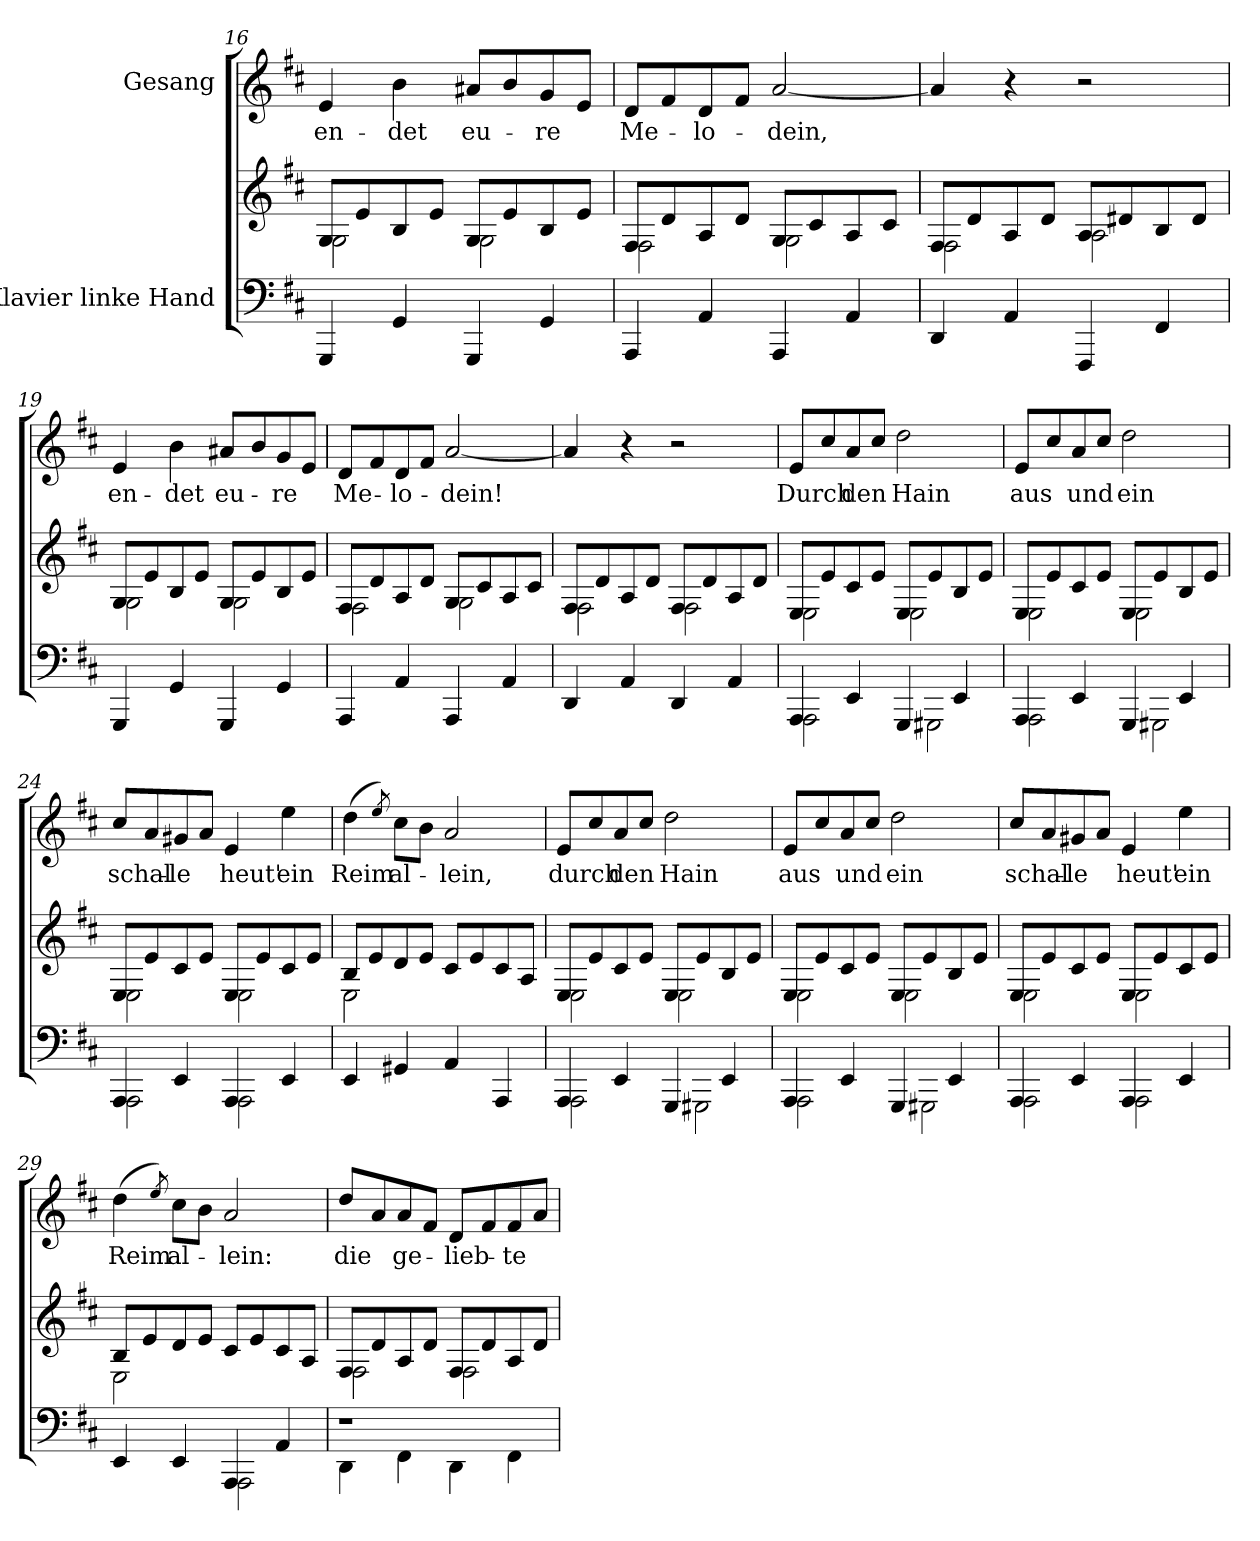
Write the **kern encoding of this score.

**kern	**kern	**kern	**text
*part2	*part2	*part1	*part1
*staff3	*staff2	*staff1	*staff1
*I"Klavier linke Hand	*	*I"Gesang	*
!!LO:LB:g=z
*clefF4	*clefG2	*clefG2	*
*k[f#c#]	*k[f#c#]	*k[f#c#]	*
=16	=16	=16	=16
*	*^	*	*
!	!	!	!	!LO:LY:b
4GGG/	8G/L	2G\	4e/	en-
.	8e/	.	.	.
!	!	!	!	!LO:LY:b
4GG/	8B/	.	4b\	det
.	8e/J	.	.	.
!	!	!	!	!LO:LY:b
4GGG/	8G/L	2G\	8a#X/L	eu-
.	8e/	.	8b/	.
!	!	!	!	!LO:LY:b
4GG/	8B/	.	8g/	re
.	8e/J	.	8e/J	.
!!LO:LB:g=z
=17	=17	=17	=17	=17
!	!	!	!	!LO:LY:b
4AAA/	8F#/L	2F#\	8d/L	Me-
.	8d/	.	8f#/	.
!	!	!	!	!LO:LY:b
4AA/	8A/	.	8d/	lo-
.	8d/J	.	8f#/J	.
!	!	!	!	!LO:LY:b
4AAA/	8G/L	2G\	[2a/	dein,
.	8c#/	.	.	.
4AA/	8A/	.	.	.
.	8c#/J	.	.	.
=18	=18	=18	=18	=18
4DD/	8F#/L	2F#\	4a/]	.
.	8d/	.	.	.
4AA/	8A/	.	4r	.
.	8d/J	.	.	.
4FFF#/	8A/L	2A\	2r	.
.	8d#X/	.	.	.
4FF#/	8B/	.	.	.
.	8d#/J	.	.	.
=19	=19	=19	=19	=19
!	!	!	!	!LO:LY:b
4GGG/	8G/L	2G\	4e/	en-
.	8e/	.	.	.
!	!	!	!	!LO:LY:b
4GG/	8B/	.	4b\	det
.	8e/J	.	.	.
!	!	!	!	!LO:LY:b
4GGG/	8G/L	2G\	8a#X/L	eu-
.	8e/	.	8b/	.
!	!	!	!	!LO:LY:b
4GG/	8B/	.	8g/	re
.	8e/J	.	8e/J	.
!!LO:PB:g=z
=20	=20	=20	=20	=20
!	!	!	!	!LO:LY:b
4AAA/	8F#/L	2F#\	8d/L	Me-
.	8d/	.	8f#/	.
!	!	!	!	!LO:LY:b
4AA/	8A/	.	8d/	lo-
.	8d/J	.	8f#/J	.
!	!	!	!	!LO:LY:b
4AAA/	8G/L	2G\	[2a/	dein!
.	8c#/	.	.	.
4AA/	8A/	.	.	.
.	8c#/J	.	.	.
=21	=21	=21	=21	=21
4DD/	8F#/L	2F#\	4a/]	.
.	8d/	.	.	.
4AA/	8A/	.	4r	.
.	8d/J	.	.	.
4DD/	8F#/L	2F#\	2r	.
.	8d/	.	.	.
4AA/	8A/	.	.	.
.	8d/J	.	.	.
!!LO:LB:g=z
=22	=22	=22	=22	=22
*^	*	*	*	*
!	!	!	!	!	!LO:LY:b
4AAA/	2AAA\	8E/L	2E\	8e/L	Durch
.	.	8e/	.	8cc#/	.
!	!	!	!	!	!LO:LY:b
4EE/	.	8c#/	.	8a/	den
.	.	8e/J	.	8cc#/J	.
!	!	!	!	!	!LO:LY:b
4GGG/	2GGG#X\	8E/L	2E\	2dd\	Hain
.	.	8e/	.	.	.
4EE/	.	8B/	.	.	.
.	.	8e/J	.	.	.
=23	=23	=23	=23	=23	=23
!	!	!	!	!	!LO:LY:b
4AAA/	2AAA\	8E/L	2E\	8e/L	aus
.	.	8e/	.	8cc#/	.
!	!	!	!	!	!LO:LY:b
4EE/	.	8c#/	.	8a/	und
.	.	8e/J	.	8cc#/J	.
!	!	!	!	!	!LO:LY:b
4GGG/	2GGG#X\	8E/L	2E\	2dd\	ein
.	.	8e/	.	.	.
4EE/	.	8B/	.	.	.
.	.	8e/J	.	.	.
=24	=24	=24	=24	=24	=24
!	!	!	!	!	!LO:LY:b
4AAA/	2AAA\	8E/L	2E\	8cc#/L	schal-
.	.	8e/	.	8a/	.
!	!	!	!	!	!LO:LY:b
4EE/	.	8c#/	.	8g#X/	le
.	.	8e/J	.	8a/J	.
!	!	!	!	!	!LO:LY:b
4AAA/	2AAA\	8E/L	2E\	4e/	heut'
.	.	8e/	.	.	.
!	!	!	!	!	!LO:LY:b
4EE/	.	8c#/	.	4ee\	ein
.	.	8e/J	.	.	.
*v	*v	*	*	*	*
!!LO:LB:g=z
=25	=25	=25	=25	=25
!	!	!	!	!LO:LY:b
4EE/	8B/L	2E\	(4dd\	Reim
.	8e/	.	.	.
.	.	.	8qee/)	.
!	!	!	!	!LO:LY:b
4GG#X/	8d/	.	8cc#\L	al-
.	8e/J	.	8b\J	.
!	!	!	!	!LO:LY:b
4AA/	8c#/L	2ryy	2a/	lein,
.	8e/	.	.	.
4AAA/	8c#/	.	.	.
.	8A/J	.	.	.
!!LO:LB:g=z
=26	=26	=26	=26	=26
*^	*	*	*	*
!	!	!	!	!	!LO:LY:b
4AAA/	2AAA\	8E/L	2E\	8e/L	durch
.	.	8e/	.	8cc#/	.
!	!	!	!	!	!LO:LY:b
4EE/	.	8c#/	.	8a/	den
.	.	8e/J	.	8cc#/J	.
!	!	!	!	!	!LO:LY:b
4GGG/	2GGG#X\	8E/L	2E\	2dd\	Hain
.	.	8e/	.	.	.
4EE/	.	8B/	.	.	.
.	.	8e/J	.	.	.
=27	=27	=27	=27	=27	=27
!	!	!	!	!	!LO:LY:b
4AAA/	2AAA\	8E/L	2E\	8e/L	aus
.	.	8e/	.	8cc#/	.
!	!	!	!	!	!LO:LY:b
4EE/	.	8c#/	.	8a/	und
.	.	8e/J	.	8cc#/J	.
!	!	!	!	!	!LO:LY:b
4GGG/	2GGG#X\	8E/L	2E\	2dd\	ein
.	.	8e/	.	.	.
4EE/	.	8B/	.	.	.
.	.	8e/J	.	.	.
=28	=28	=28	=28	=28	=28
!	!	!	!	!	!LO:LY:b
4AAA/	2AAA\	8E/L	2E\	8cc#/L	schal-
.	.	8e/	.	8a/	.
!	!	!	!	!	!LO:LY:b
4EE/	.	8c#/	.	8g#X/	le
.	.	8e/J	.	8a/J	.
!	!	!	!	!	!LO:LY:b
4AAA/	2AAA\	8E/L	2E\	4e/	heut'
.	.	8e/	.	.	.
!	!	!	!	!	!LO:LY:b
4EE/	.	8c#/	.	4ee\	ein
.	.	8e/J	.	.	.
!!LO:LB:g=z
=29	=29	=29	=29	=29	=29
!	!	!	!	!	!LO:LY:b
4EE/	2ryy	8B/L	2E\	(4dd\	Reim
.	.	8e/	.	.	.
.	.	.	.	8qee/)	.
!	!	!	!	!	!LO:LY:b
4EE/	.	8d/	.	8cc#\L	al-
.	.	8e/J	.	8b\J	.
!	!	!	!	!	!LO:LY:b
4AAA/	2AAA\	8c#/L	2ryy	2a/	lein:
.	.	8e/	.	.	.
4AA/	.	8c#/	.	.	.
.	.	8A/J	.	.	.
!!LO:PB:g=z
=30	=30	=30	=30	=30	=30
!	!	!	!	!	!LO:LY:b
1r	4DD\	8F#/L	2F#\	8dd/L	die
.	.	8d/	.	8a/	.
!	!	!	!	!	!LO:LY:b
.	4FF#\	8A/	.	8a/	ge-
.	.	8d/J	.	8f#/J	.
!	!	!	!	!	!LO:LY:b
.	4DD\	8F#/L	2F#\	8d/L	lieb-
.	.	8d/	.	8f#/	.
!	!	!	!	!	!LO:LY:b
.	4FF#\	8A/	.	8f#/	te
.	.	8d/J	.	8a/J	.
*v	*v	*	*	*	*
*	*v	*v	*	*
=	=	=	=
*-	*-	*-	*-
